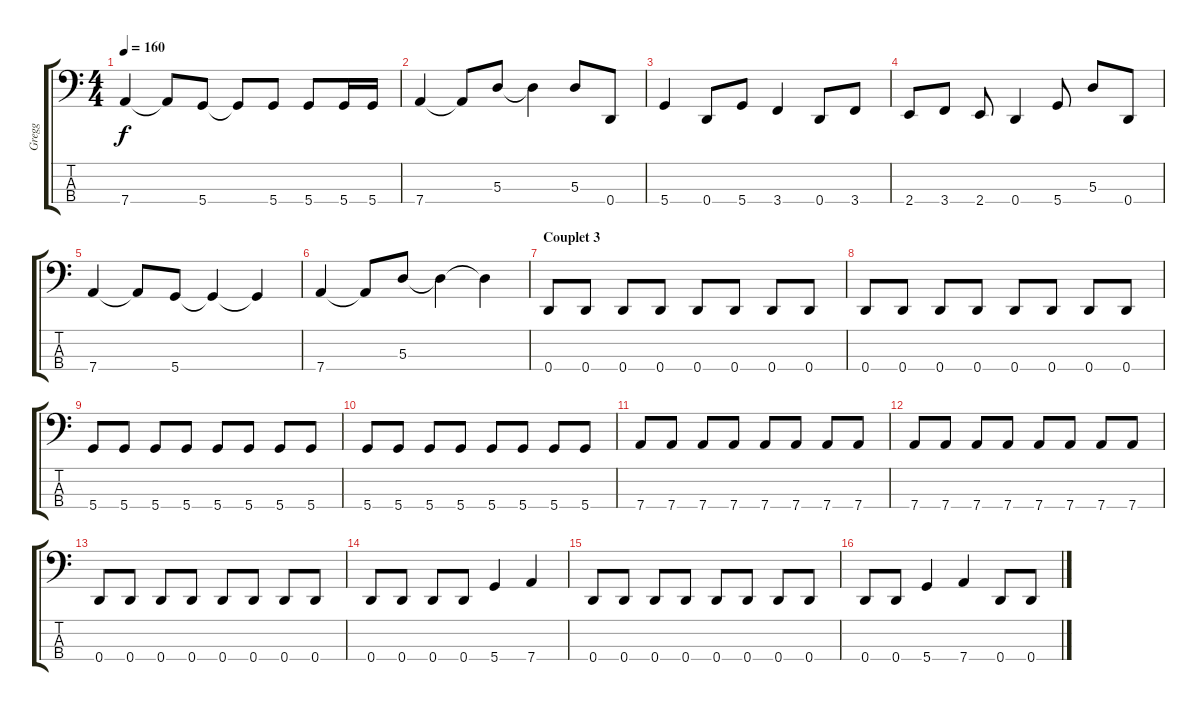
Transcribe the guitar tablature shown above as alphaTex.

\track ("Gregg" "Gregg") {instrument electricbasspick}
\staff {score tabs}
\tuning (G2 D2 A1 D1) {hide}
\ts (4 4)
\tempo 160
\clef f4
\ks c
7.4.4{dy f} 7.4{t}.8 5.4.8 5.4{t}.8 5.4.8 5.4.8 5.4.16 5.4.16 |
7.4.4 7.4{t}.8 5.3.8 5.3{t}.4 5.3.8 0.4.8 |
5.4.4 0.4.8 5.4.8 3.4.4 0.4.8 3.4.8 |
2.4.8 3.4.8 2.4.8 0.4.4 5.4.8 5.3.8 0.4.8 |
7.4.4 7.4{t}.8 5.4.8 5.4{t}.4 5.4{t}.4 |
7.4.4 7.4{t}.8 5.3.8 5.3{t}.4 5.3{t}.4 |
\section ("" "Couplet 3")
0.4.8 0.4.8 0.4.8 0.4.8 0.4.8 0.4.8 0.4.8 0.4.8 |
0.4.8 0.4.8 0.4.8 0.4.8 0.4.8 0.4.8 0.4.8 0.4.8 |
5.4.8 5.4.8 5.4.8 5.4.8 5.4.8 5.4.8 5.4.8 5.4.8 |
5.4.8 5.4.8 5.4.8 5.4.8 5.4.8 5.4.8 5.4.8 5.4.8 |
7.4.8 7.4.8 7.4.8 7.4.8 7.4.8 7.4.8 7.4.8 7.4.8 |
7.4.8 7.4.8 7.4.8 7.4.8 7.4.8 7.4.8 7.4.8 7.4.8 |
0.4.8 0.4.8 0.4.8 0.4.8 0.4.8 0.4.8 0.4.8 0.4.8 |
0.4.8 0.4.8 0.4.8 0.4.8 5.4.4 7.4.4 |
0.4.8 0.4.8 0.4.8 0.4.8 0.4.8 0.4.8 0.4.8 0.4.8 |
0.4.8 0.4.8 5.4.4 7.4.4 0.4.8 0.4.8
